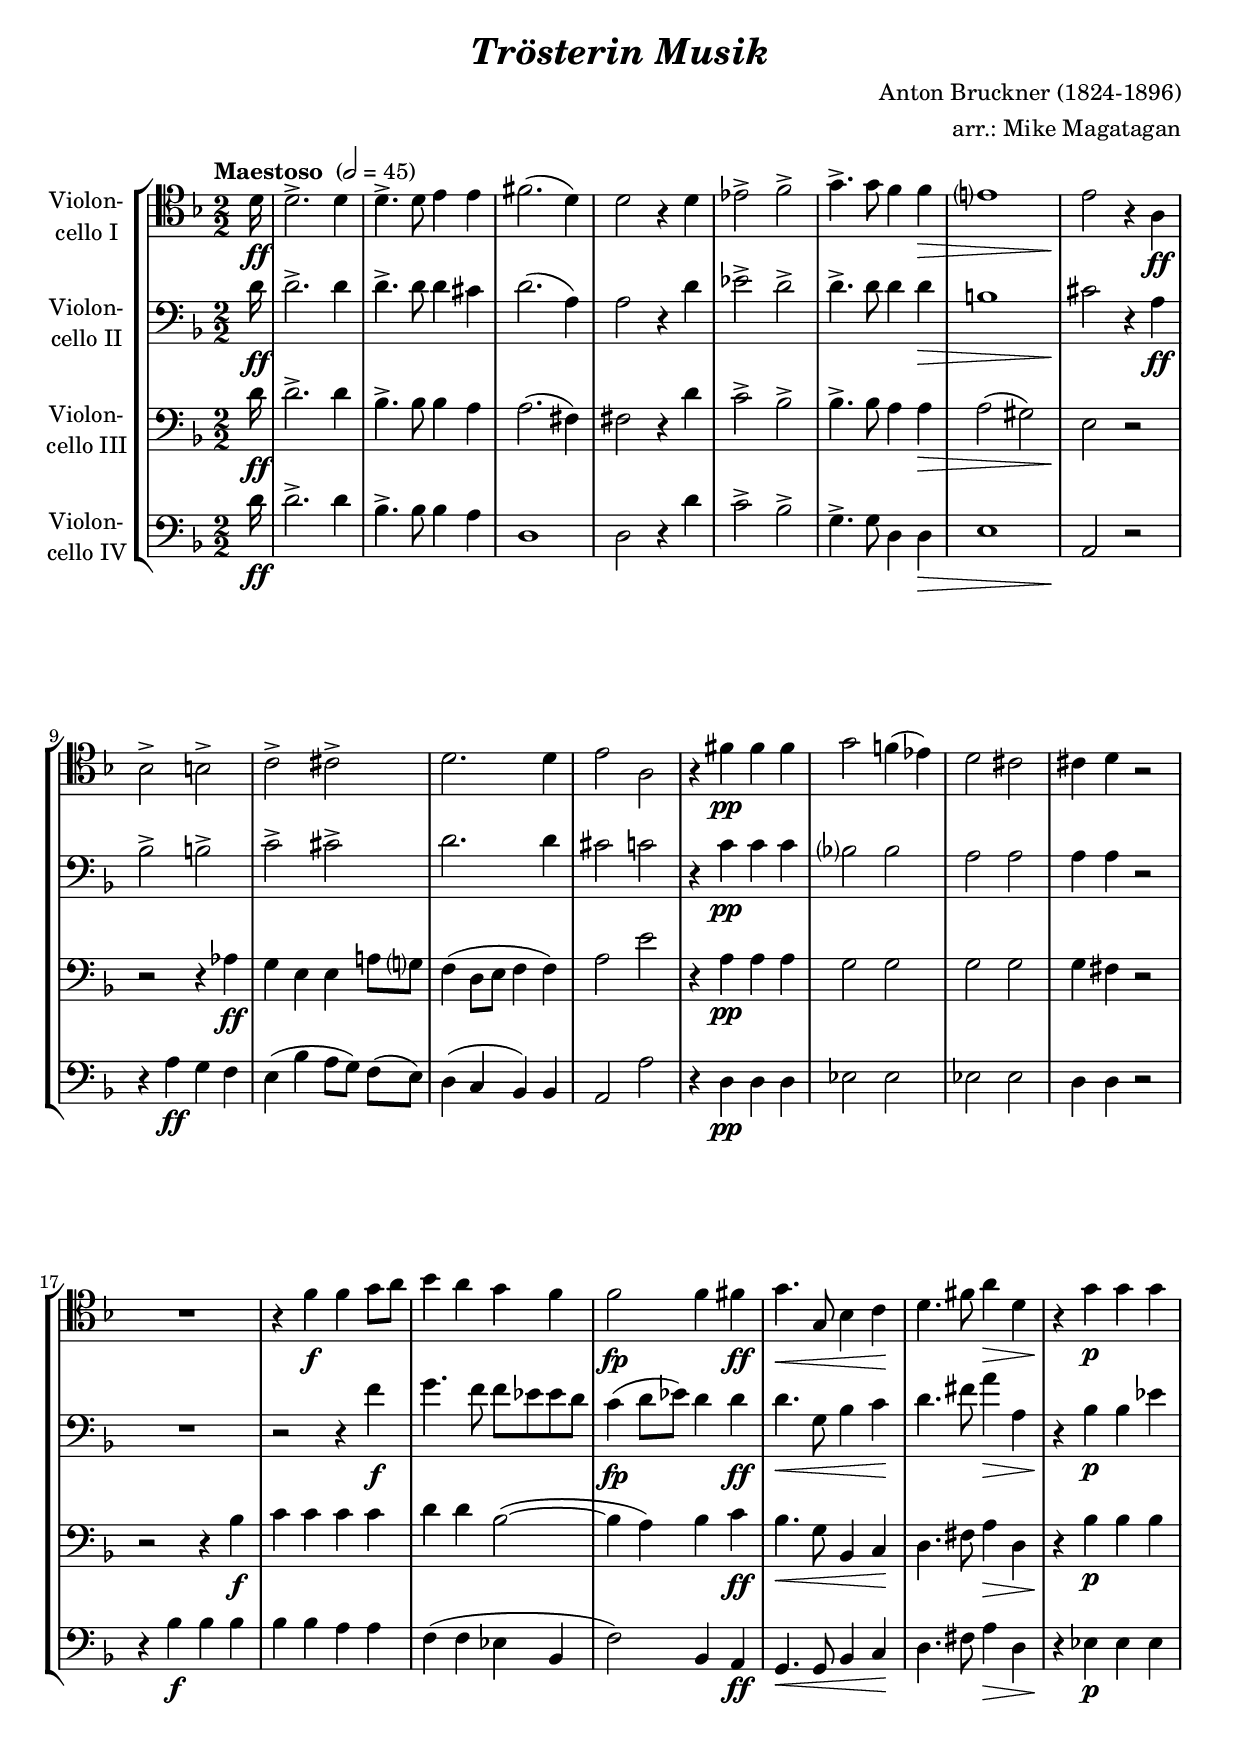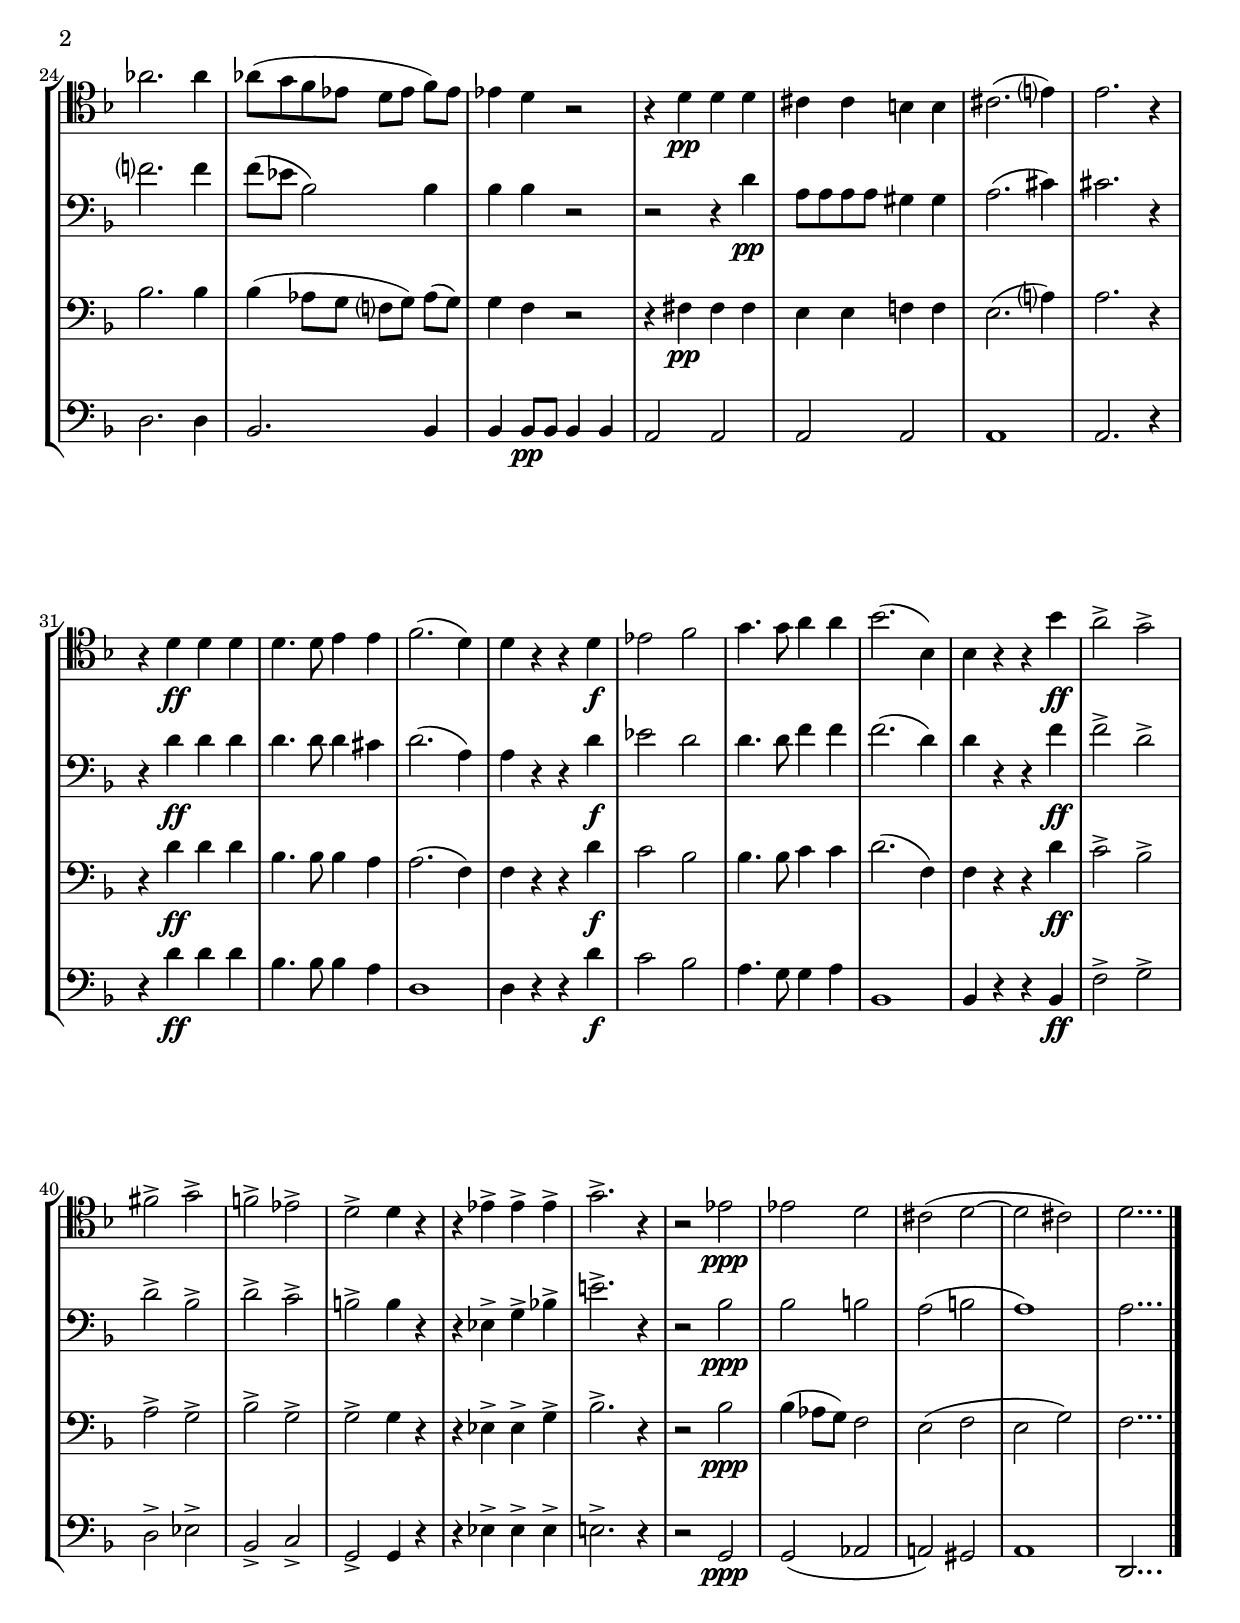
\version "2.18.2"
\include "deutsch.ly"
  
#(set-global-staff-size 20)

\header {
  title     = \markup \bold \italic "Trösterin Musik"
  composer  = "Anton Bruckner (1824-1896)"
  arranger  = "arr.: Mike Magatagan"
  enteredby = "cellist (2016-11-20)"
%  piece     = ""
}

voiceconsts = {
  \key d \minor
  \time 2/2
  \clef "bass"
  \numericTimeSignature
  \compressFullBarRests
  % Set default beaming for all staves
%  \set Timing.beamExceptions = #'()
%  \set Timing.baseMoment     = #(ly:make-moment 1 4)
%  \set Timing.beatStructure  = #'(1 1 1 1)
  \tempo "Maestoso " 2=45
}

%minstr = "harpsichord"
mist = "string ensemble 1"
%minstr = "accordion"
miba = "bassoon"
%milo = "drawbar organ"
milo = "harpsichord"

va = \relative c' {
  \voiceconsts
  \clef "tenor"

  \partial 16 d16\ff
  d2.-> d4
  d4.-> d8e4 e
  fis2.( d4)
  d2 r4 d
  es2-> f->
  g4.-> g8 f4 f\>
  e?1
  e2\! r4 a,\ff
  b2-> h->
  c-> cis->

  d2. d4
  e2 a,
  r4 fis'\pp fis fis
  g2 f!4( es)
  d2 cis
  cis4 d r2
  R1
  r4 f\f f g8 a
  b4 a g f

  f2\fp f4 fis\ff
  g4.\< g,8 b4 c\!
  d4. fis8 a4\> d,
  r\! g\p g g
  as2. as4
  as8( g f es d[ es] f) es
  es4 d r2

  r4 d\pp d d
  cis cis h h
  cis2.( e?4)
  e2. r4
  r d\ff d d
  d4. d8 e4 e
  f2.( d4)
  d r r d\f
  es2 f

  g4. g8 a4 a
  b2.( b,4)
  b r r b'\ff
  a2-> g->
  fis-> g->
  f!-> es->
  d-> d4 r
  r es-> es-> es->
  g2.-> r4
  r2 es\ppp

  es d
  cis( d~
  d cis)
  d2... \bar "|."
}

vb = \relative c' {
  \voiceconsts

  \partial 16 d16\ff
  d2.-> d4
  d4.-> d8 d4 cis
  d2.( a4)
  a2 r4 d
  es2-> d->
  d4.-> d8 d4 d\>
  h1
  cis2\! r4 a\ff

  b2-> h->
  c-> cis->
  d2. d4
  cis2 c
  r4 c\pp c c
  b?2 b
  a a
  a4 a r2
  R1
  r2 r4 f'\f

  g4. f8 f es es d
  c4(\fp d8 es) d4 d\ff
  d4.\< g,8 b4 c\!
  d4. fis8 a4\> a,
  r\! b\p b es
  f?2. f4

  f8( es b2) b4
  b b r2
  r r4 d\pp
  a8 a a a gis4 gis
  a2.( cis4)
  cis2. r4
  r d\ff d d
  d4. d8 d4 cis

  d2.( a4)
  a r r d\f
  es2 d
  d4. d8 f4 f
  f2.( d4)
  d r r f\ff
  f2-> d->
  d-> b->
  d-> c->
  h-> h4 r

  r es,-> g-> b!->
  e!2.-> r4
  r2 b\ppp
  b h
  a( h
  a1)
  a2... \bar "|."
}

vc = \relative c' {
  \voiceconsts

  \partial 16 d16\ff
  d2.-> d4
  b4.-> b8 b4 a
  a2.( fis4)
  fis2 r4 d'
  c2-> b->
  b4.-> b8 a4 a\>
  a2( gis)
  e\! r
  r r4 as\ff

  g e e a!8 g?
  f4( d8 e f4 f)
  a2 e'
  r4 a,\pp a a
  g2 g
  g g
  g4 fis r2
  r r4 b\f
  c c c c

  d d b2(~
  b4 a) b c\ff
  b4.\< g8 b,4 c\!
  d4. fis8 a4\> d,
  r\! b'\p b b
  b2. b4
  b( as8 g f?[ g]) as( g)
  g4 f r2

  r4 fis\pp fis fis
  e e f! f
  e2.( a?4)
  a2. r4
  r d\ff d d
  b4. b8 b4 a
  a2.( f4)
  f r r d'\f
  c2 b

  b4. b8 c4 c
  d2.( f,4)
  f r r d'\ff
  c2-> b->
  a-> g->
  b-> g->
  g-> g4 r
  r es-> es-> g->
  b2.-> r4
  r2 b\ppp

  b4( as8 g) f2
  e( f
  e g)
  f2... \bar "|."
}

vd = \relative c' {
  \voiceconsts

  \partial 16 d16\ff
  d2.-> d4
  b4.-> b8 b4 a
  d,1
  d2 r4 d'
  c2-> b->
  g4.-> g8 d4 d\>
  e1
  a,2\! r
  r4 a'\ff g f
  e( b' a8[ g]) f( e)

  d4( c b) b
  a2 a'
  r4 d,\pp d d
  es2 es
  es es
  d4 d r2
  r4 b'\f b b
  b b a a
  f( f es b
  f'2) b,4 a\ff

  g4.\< g8 b4 c\!
  d4. fis8 a4\> d,
  r\! es\p es es
  d2. d4
  b2. b4
  b b8\pp b b4 b
  a2 a
  a a
  a1
  a2. r4

  r d'\ff d d
  b4. b8 b4 a
  d,1
  d4 r r d'\f
  c2 b
  a4. g8 g4 a
  b,1
  b4 r r b\ff
  f'2-> g->
  d-> es->
  b-> c->

  g-> g4 r
  r es'-> es-> es->
  e!2.-> r4
  r2 g,\ppp
  g( as
  a!) gis
  a1
  d,2... \bar "|."
}


music = \new StaffGroup <<
      \new Staff {
	\set Staff.midiInstrument = \mist
	\set Staff.instrumentName = \markup \center-column { "Violon-" "cello I" }
	\transpose d d { \va }
      }

      \new Staff {
	\set Staff.midiInstrument = \mist
	\set Staff.instrumentName = \markup \center-column { "Violon-" "cello II" }
	\transpose d d { \vb }
      }

      \new Staff {
	\set Staff.midiInstrument = \mist
	\set Staff.instrumentName = \markup \center-column { "Violon-" "cello III" }
	\transpose d d { \vc }
      }

      \new Staff {
	\set Staff.midiInstrument = \miba
	\set Staff.instrumentName = \markup \center-column { "Violon-" "cello IV" }
	\transpose d d { \vd }
      }
>>

\book {
  \score {
    \music
    \layout {}
  }

  \score {
    \unfoldRepeats \music

    \midi {
      \context {
        \Score
      }
    }
  }
}
